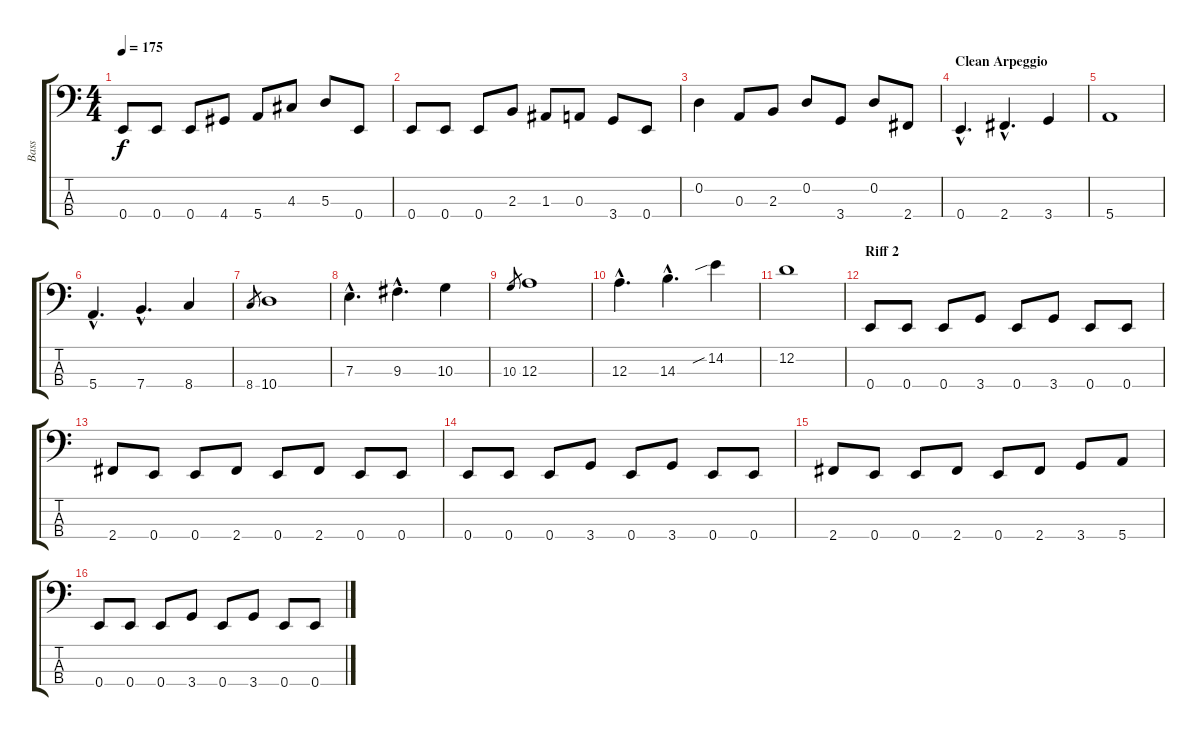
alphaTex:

\track ("Bass" "Bass") {instrument electricbasspick}
\staff {score tabs}
\tuning (G2 D2 A1 E1) {hide}
\ts (4 4)
\tempo 175
\clef f4
\ks c
0.4.8{dy f} 0.4.8 0.4.8 4.4.8 5.4.8 4.3.8 5.3.8 0.4.8 |
0.4.8 0.4.8 0.4.8 2.3.8 1.3.8 0.3.8 3.4.8 0.4.8 |
0.2.4 0.3.8 2.3.8 0.2.8 3.4.8 0.2.8 2.4.8 |
\section ("" "Clean Arpeggio")
0.4{hac}.4{d volume 16 instrument electricbassfinger} 2.4{hac}.4{d} 3.4.4 |
5.4.1 |
5.4{hac}.4{d instrument electricbasspick} 7.4{hac}.4{d} 8.4.4 |
8.4.8{gr} 10.4.1 |
7.3{hac}.4{d} 9.3{hac}.4{d} 10.3.4 |
10.3.8{gr} 12.3.1 |
12.3{hac}.4{d volume 14} 14.3{hac}.4{d} 14.2{sib}.4 |
12.2.1 |
\section ("" "Riff 2")
0.4.8 0.4.8 0.4.8 3.4.8 0.4.8 3.4.8 0.4.8 0.4.8 |
2.4.8 0.4.8 0.4.8 2.4.8 0.4.8 2.4.8 0.4.8 0.4.8 |
0.4.8 0.4.8 0.4.8 3.4.8 0.4.8 3.4.8 0.4.8 0.4.8 |
2.4.8 0.4.8 0.4.8 2.4.8 0.4.8 2.4.8 3.4.8 5.4.8 |
0.4.8 0.4.8 0.4.8 3.4.8 0.4.8 3.4.8 0.4.8 0.4.8
